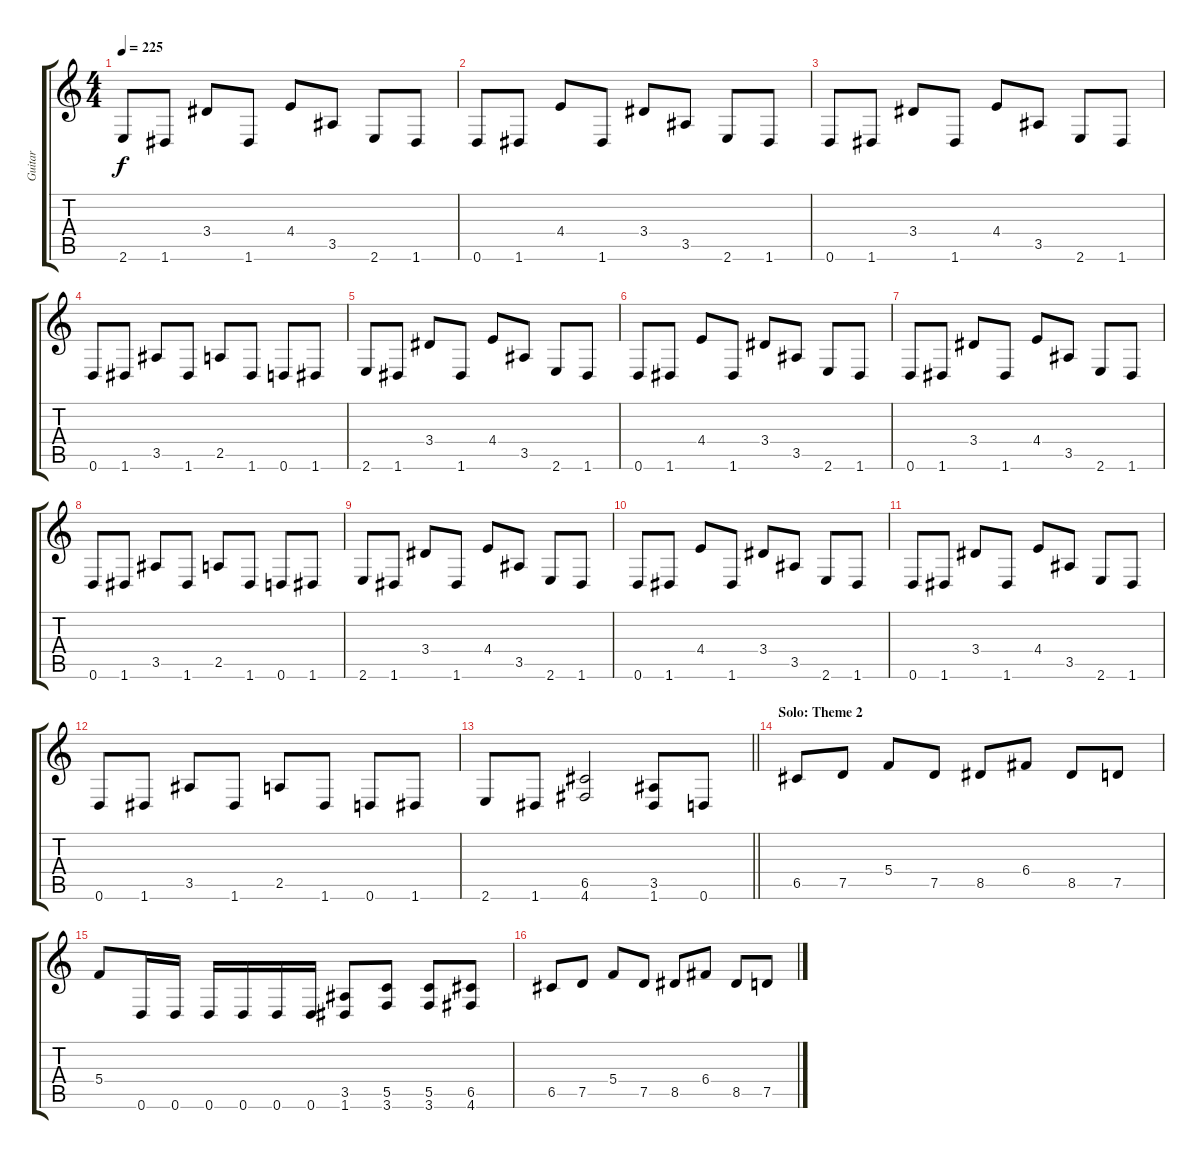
\track ("Guitar" "Guitar") {instrument distortionguitar}
\staff {score tabs}
\tuning (D4 A3 F3 C3 G2 D2) {hide}
\ts (4 4)
\tempo 225
\clef g2
\ks c
2.6.8{dy f} 1.6.8 3.4.8 1.6.8 4.4.8 3.5.8 2.6.8 1.6.8 |
0.6.8 1.6.8 4.4.8 1.6.8 3.4.8 3.5.8 2.6.8 1.6.8 |
0.6.8 1.6.8 3.4.8 1.6.8 4.4.8 3.5.8 2.6.8 1.6.8 |
0.6.8 1.6.8 3.5.8 1.6.8 2.5.8 1.6.8 0.6.8 1.6.8 |
2.6.8 1.6.8 3.4.8 1.6.8 4.4.8 3.5.8 2.6.8 1.6.8 |
0.6.8 1.6.8 4.4.8 1.6.8 3.4.8 3.5.8 2.6.8 1.6.8 |
0.6.8 1.6.8 3.4.8 1.6.8 4.4.8 3.5.8 2.6.8 1.6.8 |
0.6.8 1.6.8 3.5.8 1.6.8 2.5.8 1.6.8 0.6.8 1.6.8 |
2.6.8 1.6.8 3.4.8 1.6.8 4.4.8 3.5.8 2.6.8 1.6.8 |
0.6.8 1.6.8 4.4.8 1.6.8 3.4.8 3.5.8 2.6.8 1.6.8 |
0.6.8 1.6.8 3.4.8 1.6.8 4.4.8 3.5.8 2.6.8 1.6.8 |
0.6.8 1.6.8 3.5.8 1.6.8 2.5.8 1.6.8 0.6.8 1.6.8 |
\barLineRight lightlight
2.6.8 1.6.8 (6.5 4.6).2 (3.5 1.6).8 0.6.8 |
\section ("" "Solo: Theme 2")
6.5.8 7.5.8 5.4.8 7.5.8 8.5.8 6.4.8 8.5.8 7.5.8 |
5.4.8 0.6.16 0.6.16 0.6.16 0.6.16 0.6.16 0.6.16 (3.5 1.6).8 (5.5 3.6).8 (5.5 3.6).8 (6.5 4.6).8 |
6.5.8 7.5.8 5.4.8 7.5.8 8.5.8 6.4.8 8.5.8 7.5.8
